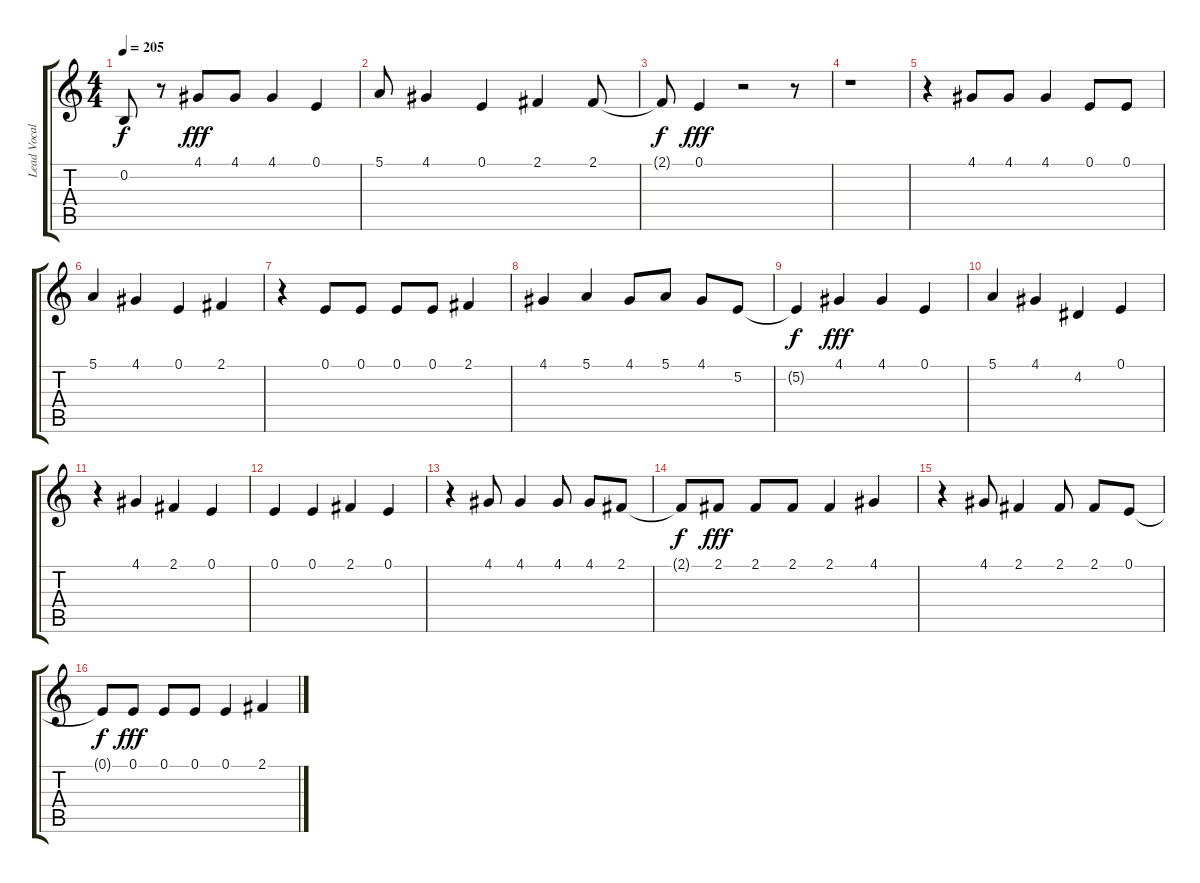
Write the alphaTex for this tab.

\track ("Lead Vocals" "Lead Vocal") {instrument oboe}
\staff {score tabs}
\tuning (E4 B3 G3 D3 A2 E2) {hide}
\ts (4 4)
\tempo 205
\clef g2
\ks c
0.2{t}.8{dy f} r.8 4.1.8{dy fff} 4.1.8 4.1.4 0.1.4 |
5.1.8 4.1.4 0.1.4 2.1.4 2.1.8 |
2.1{t}.8{dy f} 0.1.4{dy fff} r.2 r.8 |
r.1 |
r.4 4.1.8 4.1.8 4.1.4 0.1.8 0.1.8 |
5.1.4 4.1.4 0.1.4 2.1.4 |
r.4 0.1.8 0.1.8 0.1.8 0.1.8 2.1.4 |
4.1.4 5.1.4 4.1.8 5.1.8 4.1.8 5.2.8 |
5.2{t}.4{dy f} 4.1.4{dy fff} 4.1.4 0.1.4 |
5.1.4 4.1.4 4.2.4 0.1.4 |
r.4 4.1.4 2.1.4 0.1.4 |
0.1.4 0.1.4 2.1.4 0.1.4 |
r.4 4.1.8 4.1.4 4.1.8 4.1.8 2.1.8 |
2.1{t}.8{dy f} 2.1.8{dy fff} 2.1.8 2.1.8 2.1.4 4.1.4 |
r.4 4.1.8 2.1.4 2.1.8 2.1.8 0.1.8 |
0.1{t}.8{dy f} 0.1.8{dy fff} 0.1.8 0.1.8 0.1.4 2.1.4
